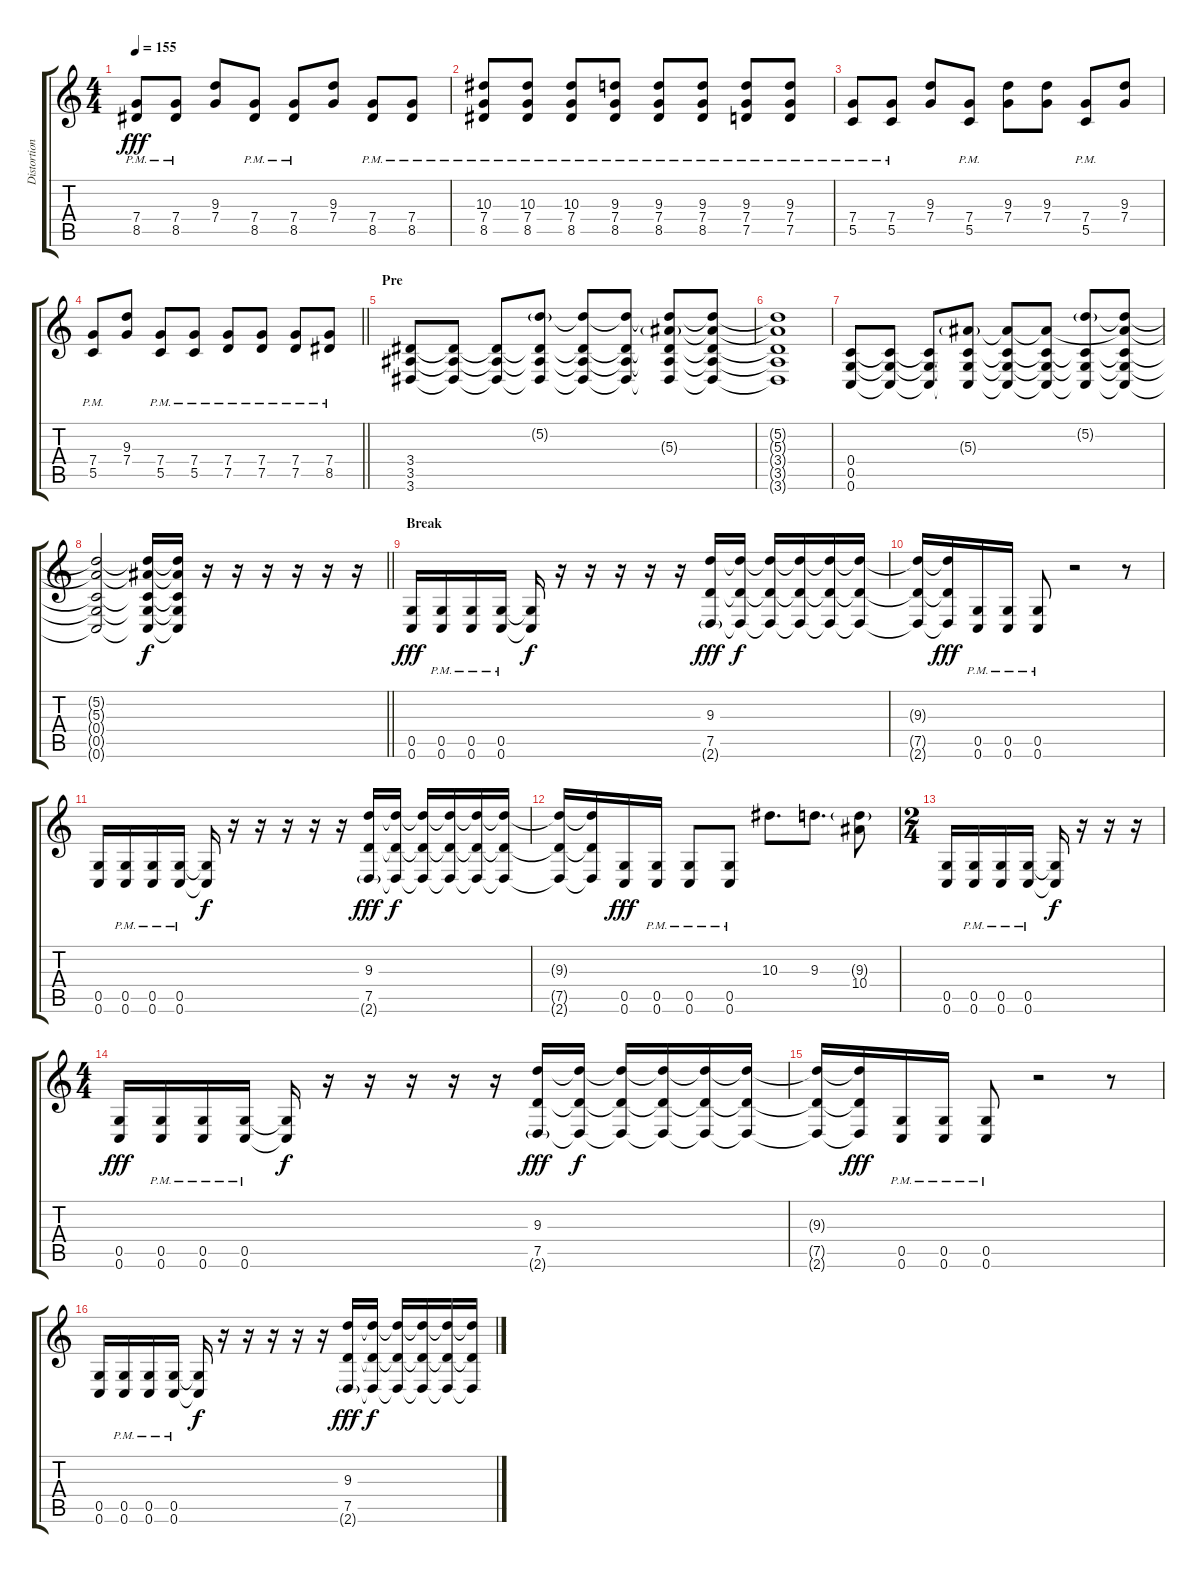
\track ("Distortion Left" "Distortion") {instrument distortionguitar}
\staff {score tabs}
\tuning (D4 A3 F3 C3 G2 C2) {hide}
\ts (4 4)
\tempo 155
\clef g2
\ks c
(7.4{pm} 8.5{pm}).8{dy fff} (7.4{pm} 8.5{pm}).8 (9.3 7.4).8 (7.4{pm} 8.5{pm}).8 (7.4{pm} 8.5{pm}).8 (9.3 7.4).8 (7.4{pm} 8.5{pm}).8 (7.4{pm} 8.5{pm}).8 |
(10.3{pm} 7.4{pm} 8.5{pm}).8 (10.3{pm} 7.4{pm} 8.5{pm}).8 (10.3{pm} 7.4{pm} 8.5{pm}).8 (9.3{pm} 7.4{pm} 8.5{pm}).8 (9.3{pm} 7.4{pm} 8.5{pm}).8 (9.3{pm} 7.4{pm} 8.5{pm}).8 (9.3{pm} 7.4{pm} 7.5{pm}).8 (9.3{pm} 7.4{pm} 7.5{pm}).8 |
(7.4{pm} 5.5{pm}).8 (7.4{pm} 5.5{pm}).8 (9.3 7.4).8 (7.4{pm} 5.5{pm}).8 (9.3 7.4).8 (9.3 7.4).8 (7.4{pm} 5.5{pm}).8 (9.3 7.4).8 |
\barLineRight lightlight
(7.4{pm} 5.5{pm}).8 (9.3 7.4).8 (7.4{pm} 5.5{pm}).8 (7.4{pm} 5.5{pm}).8 (7.4{pm} 7.5{pm}).8 (7.4{pm} 7.5{pm}).8 (7.4{pm} 7.5{pm}).8 (7.4{pm} 8.5{pm}).8 |
\section ("" "Pre")
(3.4 3.5 3.6).8 (3.4{t} 3.5{t} 3.6{t}).8 (3.4{t} 3.5{t} 3.6{t}).8 (5.2{g} 3.4{t} 3.5{t} 3.6{t}).8 (5.2{t} 3.4{t} 3.5{t} 3.6{t}).8 (5.2{t} 3.4{t} 3.5{t} 3.6{t}).8 (5.2{t} 5.3{g} 3.4{t} 3.5{t} 3.6{t}).8 (5.2{t} 5.3{t} 3.4{t} 3.5{t} 3.6{t}).8 |
(5.2{t} 5.3{t} 3.4{t} 3.5{t} 3.6{t}).1 |
(0.4 0.5 0.6).8 (0.4{t} 0.5{t} 0.6{t}).8 (0.4{t} 0.5{t} 0.6{t}).8 (5.3{g} 0.4{t} 0.5{t} 0.6{t}).8 (5.3{t} 0.4{t} 0.5{t} 0.6{t}).8 (5.3{t} 0.4{t} 0.5{t} 0.6{t}).8 (5.2{g} 0.4{t} 0.5{t} 0.6{t}).8 (5.2{t} 5.3{t} 0.4{t} 0.5{t} 0.6{t}).8 |
\barLineRight lightlight
(5.2{t} 5.3{t} 0.4{t} 0.5{t} 0.6{t}).2 (5.2{t} 5.3{t} 0.4{t} 0.5{t} 0.6{t}).16{dy f} (5.2{t} 5.3{t} 0.4{t} 0.5{t} 0.6{t}).16 r.16 r.16 r.16 r.16 r.16 r.16 |
\section ("" "Break")
(0.5 0.6).16{dy fff} (0.5{pm} 0.6{pm}).16 (0.5{pm} 0.6{pm}).16 (0.5{pm} 0.6{pm}).16 (0.5{t} 0.6{t}).16{dy f} r.16 r.16 r.16 r.16 r.16 (9.3 7.5 2.6{g}).16{dy fff} (9.3{t} 7.5{t} 2.6{t}).16{dy f} (9.3{t} 7.5{t} 2.6{t}).16 (9.3{t} 7.5{t} 2.6{t}).16 (9.3{t} 7.5{t} 2.6{t}).16 (9.3{t} 7.5{t} 2.6{t}).16 |
(9.3{t} 7.5{t} 2.6{t}).16 (9.3{t} 7.5{t} 2.6{t}).16{dy fff} (0.5{pm} 0.6{pm}).16 (0.5{pm} 0.6{pm}).16 (0.5{pm} 0.6{pm}).8 r.2 r.8 |
(0.5 0.6).16 (0.5{pm} 0.6{pm}).16 (0.5{pm} 0.6{pm}).16 (0.5{pm} 0.6{pm}).16 (0.5{t} 0.6{t}).16{dy f} r.16 r.16 r.16 r.16 r.16 (9.3 7.5 2.6{g}).16{dy fff} (9.3{t} 7.5{t} 2.6{t}).16{dy f} (9.3{t} 7.5{t} 2.6{t}).16 (9.3{t} 7.5{t} 2.6{t}).16 (9.3{t} 7.5{t} 2.6{t}).16 (9.3{t} 7.5{t} 2.6{t}).16 |
(9.3{t} 7.5{t} 2.6{t}).16 (9.3{t} 7.5{t} 2.6{t}).16 (0.5 0.6).16{dy fff} (0.5{pm} 0.6{pm}).16 (0.5{pm} 0.6{pm}).8 (0.5{pm} 0.6{pm}).8 10.3.8{d} 9.3.8{d} (9.3{g} 10.4).8 |
\ts (2 4)
(0.5 0.6).16 (0.5{pm} 0.6{pm}).16 (0.5{pm} 0.6{pm}).16 (0.5{pm} 0.6{pm}).16 (0.5{t} 0.6{t}).16{dy f} r.16 r.16 r.16 |
\ts (4 4)
(0.5 0.6).16{dy fff} (0.5{pm} 0.6{pm}).16 (0.5{pm} 0.6{pm}).16 (0.5{pm} 0.6{pm}).16 (0.5{t} 0.6{t}).16{dy f} r.16 r.16 r.16 r.16 r.16 (9.3 7.5 2.6{g}).16{dy fff} (9.3{t} 7.5{t} 2.6{t}).16{dy f} (9.3{t} 7.5{t} 2.6{t}).16 (9.3{t} 7.5{t} 2.6{t}).16 (9.3{t} 7.5{t} 2.6{t}).16 (9.3{t} 7.5{t} 2.6{t}).16 |
(9.3{t} 7.5{t} 2.6{t}).16 (9.3{t} 7.5{t} 2.6{t}).16{dy fff} (0.5{pm} 0.6{pm}).16 (0.5{pm} 0.6{pm}).16 (0.5{pm} 0.6{pm}).8 r.2 r.8 |
(0.5 0.6).16 (0.5{pm} 0.6{pm}).16 (0.5{pm} 0.6{pm}).16 (0.5{pm} 0.6{pm}).16 (0.5{t} 0.6{t}).16{dy f} r.16 r.16 r.16 r.16 r.16 (9.3 7.5 2.6{g}).16{dy fff} (9.3{t} 7.5{t} 2.6{t}).16{dy f} (9.3{t} 7.5{t} 2.6{t}).16 (9.3{t} 7.5{t} 2.6{t}).16 (9.3{t} 7.5{t} 2.6{t}).16 (9.3{t} 7.5{t} 2.6{t}).16
